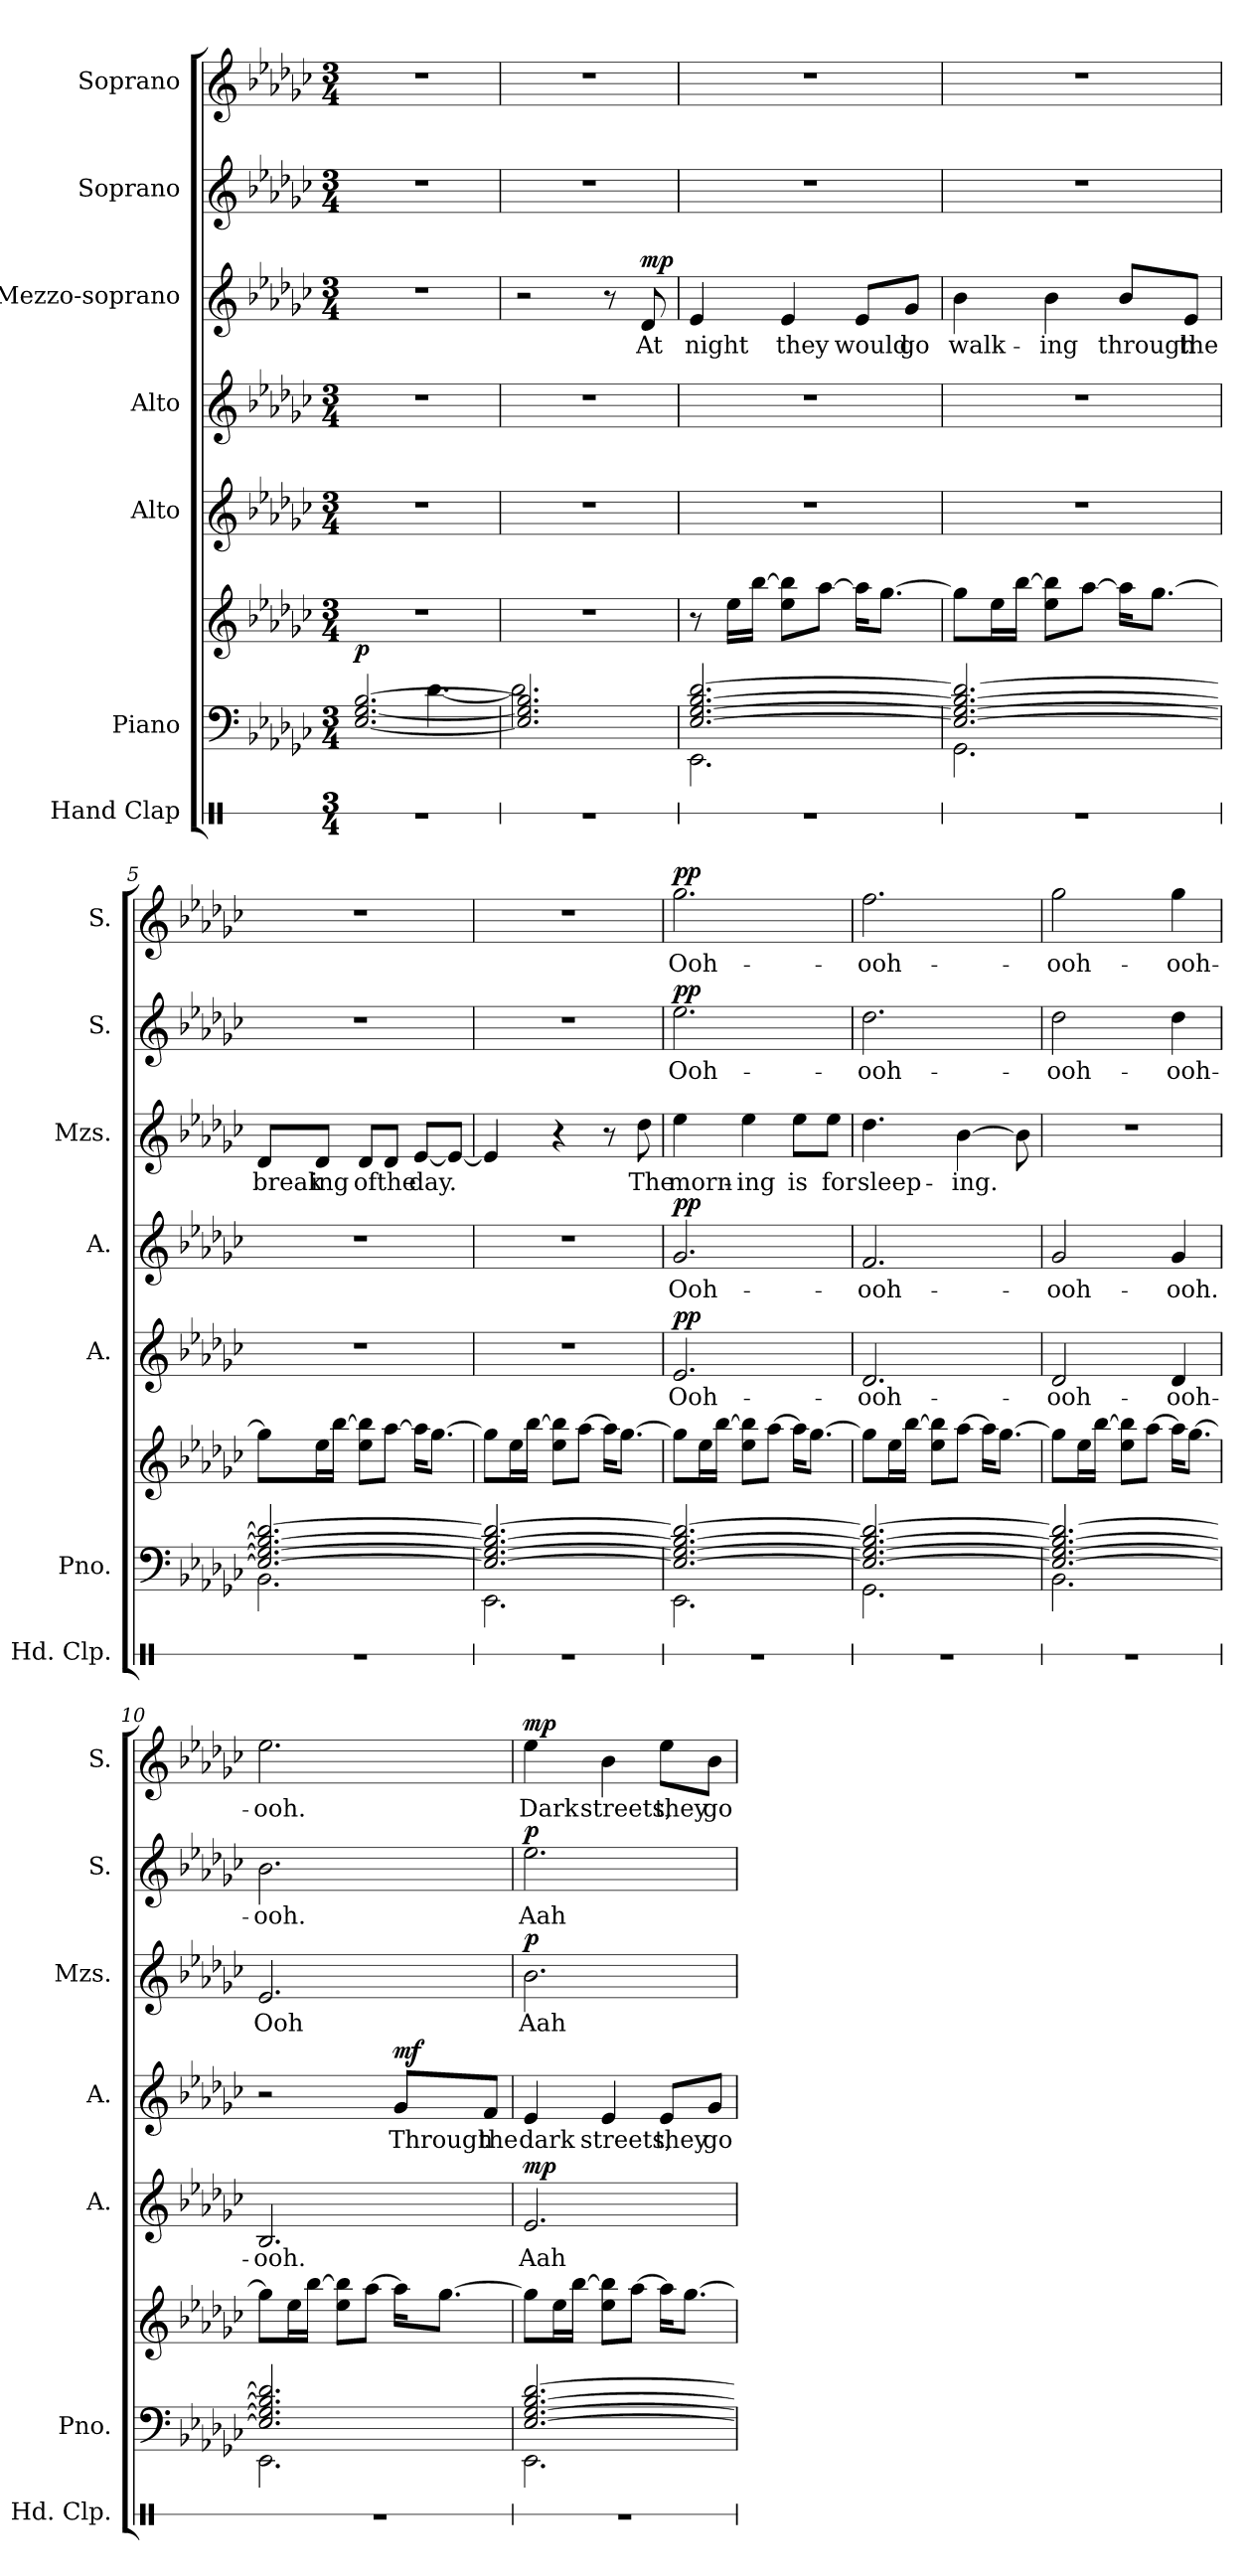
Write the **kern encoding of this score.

**kern	**kern	**kern	**dynam	**kern	**text	**dynam	**kern	**text	**dynam	**kern	**text	**dynam	**kern	**text	**dynam	**kern	**text	**dynam
*part7	*part6	*part6	*part6	*part5	*part5	*part5	*part4	*part4	*part4	*part3	*part3	*part3	*part2	*part2	*part2	*part1	*part1	*part1
*staff8	*staff7	*staff6	*staff6/7	*staff5	*staff5	*staff5	*staff4	*staff4	*staff4	*staff3	*staff3	*staff3	*staff2	*staff2	*staff2	*staff1	*staff1	*staff1
*I"Hand Clap	*I"Piano	*	*	*I"Alto	*	*	*I"Alto	*	*	*I"Mezzo-soprano	*	*	*I"Soprano	*	*	*I"Soprano	*	*
*I'Hd. Clp.	*I'Pno.	*	*	*I'A.	*	*	*I'A.	*	*	*I'Mzs.	*	*	*I'S.	*	*	*I'S.	*	*
*stria1	*	*	*	*	*	*	*	*	*	*	*	*	*	*	*	*	*	*
*clefX	*clefF4	*clefG2	*	*clefG2	*	*	*clefG2	*	*	*clefG2	*	*	*clefG2	*	*	*clefG2	*	*
*k[]	*k[b-e-a-d-g-c-]	*k[b-e-a-d-g-c-]	*	*k[b-e-a-d-g-c-]	*	*	*k[b-e-a-d-g-c-]	*	*	*k[b-e-a-d-g-c-]	*	*	*k[b-e-a-d-g-c-]	*	*	*k[b-e-a-d-g-c-]	*	*
*M3/4	*M3/4	*M3/4	*	*M3/4	*	*	*M3/4	*	*	*M3/4	*	*	*M3/4	*	*	*M3/4	*	*
*MM108	*MM108	*MM108	*	*MM108	*	*	*MM108	*	*	*MM108	*	*	*MM108	*	*	*MM108	*	*
=1	=1	=1	=1	=1	=1	=1	=1	=1	=1	=1	=1	=1	=1	=1	=1	=1	=1	=1
*	*^	*	*	*	*	*	*	*	*	*	*	*	*	*	*	*	*	*
!	!	!	!	!LO:DY:b	!	!	!	!	!	!	!	!	!	!	!	!	!	!	!
2.r	[2.E-/ [2.G-/ [2.B-/	4.ryy	2.r	p	2.r	.	.	2.r	.	.	2.r	.	.	2.r	.	.	2.r	.	.
.	.	[4.d-\	.	.	.	.	.	.	.	.	.	.	.	.	.	.	.	.	.
=2	=2	=2	=2	=2	=2	=2	=2	=2	=2	=2	=2	=2	=2	=2	=2	=2	=2	=2	=2
2.r	2.E-/] 2.G-/] 2.B-/]	2.d-\]	2.r	.	2.r	.	.	2.r	.	.	2r	.	.	2.r	.	.	2.r	.	.
.	.	.	.	.	.	.	.	.	.	.	8r	.	.	.	.	.	.	.	.
!	!	!	!	!	!	!	!	!	!	!	!	!LO:LY:b	!LO:DY:a	!	!	!	!	!	!
.	.	.	.	.	.	.	.	.	.	.	8d-/	At	mp	.	.	.	.	.	.
=3	=3	=3	=3	=3	=3	=3	=3	=3	=3	=3	=3	=3	=3	=3	=3	=3	=3	=3	=3
!	!	!	!	!	!	!	!	!	!	!	!	!LO:LY:b	!	!	!	!	!	!	!
2.r	[2.E-/ [2.G-/ [2.B-/ [2.d-/	2.EE-\	8r	.	2.r	.	.	2.r	.	.	4e-/	night	.	2.r	.	.	2.r	.	.
.	.	.	16ee-\LL	.	.	.	.	.	.	.	.	.	.	.	.	.	.	.	.
.	.	.	[16bb-\JJ	.	.	.	.	.	.	.	.	.	.	.	.	.	.	.	.
!	!	!	!	!	!	!	!	!	!	!	!	!LO:LY:b	!	!	!	!	!	!	!
.	.	.	8ee-\ 8bb-\]L	.	.	.	.	.	.	.	4e-/	they	.	.	.	.	.	.	.
.	.	.	[8aa-\J	.	.	.	.	.	.	.	.	.	.	.	.	.	.	.	.
!	!	!	!	!	!	!	!	!	!	!	!	!LO:LY:b	!	!	!	!	!	!	!
.	.	.	16aa-\KL]	.	.	.	.	.	.	.	8e-/L	would	.	.	.	.	.	.	.
.	.	.	[8.gg-\J	.	.	.	.	.	.	.	.	.	.	.	.	.	.	.	.
!	!	!	!	!	!	!	!	!	!	!	!	!LO:LY:b	!	!	!	!	!	!	!
.	.	.	.	.	.	.	.	.	.	.	8g-/J	go	.	.	.	.	.	.	.
=4	=4	=4	=4	=4	=4	=4	=4	=4	=4	=4	=4	=4	=4	=4	=4	=4	=4	=4	=4
!	!	!	!	!	!	!	!	!	!	!	!	!LO:LY:b	!	!	!	!	!	!	!
2.r	2.E-/_ 2.G-/_ 2.B-/_ 2.d-/_	2.GG-\	8gg-\L]	.	2.r	.	.	2.r	.	.	4b-\	walk-	.	2.r	.	.	2.r	.	.
.	.	.	16ee-\L	.	.	.	.	.	.	.	.	.	.	.	.	.	.	.	.
.	.	.	[16bb-\JJ	.	.	.	.	.	.	.	.	.	.	.	.	.	.	.	.
!	!	!	!	!	!	!	!	!	!	!	!	!LO:LY:b	!	!	!	!	!	!	!
.	.	.	8ee-\ 8bb-\]L	.	.	.	.	.	.	.	4b-\	-ing	.	.	.	.	.	.	.
.	.	.	[8aa-\J	.	.	.	.	.	.	.	.	.	.	.	.	.	.	.	.
!	!	!	!	!	!	!	!	!	!	!	!	!LO:LY:b	!	!	!	!	!	!	!
.	.	.	16aa-\KL]	.	.	.	.	.	.	.	8b-/L	through	.	.	.	.	.	.	.
.	.	.	[8.gg-\J	.	.	.	.	.	.	.	.	.	.	.	.	.	.	.	.
!	!	!	!	!	!	!	!	!	!	!	!	!LO:LY:b	!	!	!	!	!	!	!
.	.	.	.	.	.	.	.	.	.	.	8e-/J	the	.	.	.	.	.	.	.
!!LO:PB:g=z
=5	=5	=5	=5	=5	=5	=5	=5	=5	=5	=5	=5	=5	=5	=5	=5	=5	=5	=5	=5
!	!	!	!	!	!	!	!	!	!	!	!	!LO:LY:b	!	!	!	!	!	!	!
2.r	2.E-/_ 2.G-/_ 2.B-/_ 2.d-/_	2.BB-\	8gg-\L]	.	2.r	.	.	2.r	.	.	8d-/L	break-	.	2.r	.	.	2.r	.	.
!	!	!	!	!	!	!	!	!	!	!	!	!LO:LY:b	!	!	!	!	!	!	!
.	.	.	16ee-\L	.	.	.	.	.	.	.	8d-/J	-ing	.	.	.	.	.	.	.
.	.	.	[16bb-\JJ	.	.	.	.	.	.	.	.	.	.	.	.	.	.	.	.
!	!	!	!	!	!	!	!	!	!	!	!	!LO:LY:b	!	!	!	!	!	!	!
.	.	.	8ee-\ 8bb-\]L	.	.	.	.	.	.	.	8d-/L	of	.	.	.	.	.	.	.
!	!	!	!	!	!	!	!	!	!	!	!	!LO:LY:b	!	!	!	!	!	!	!
.	.	.	[8aa-\J	.	.	.	.	.	.	.	8d-/J	the	.	.	.	.	.	.	.
!	!	!	!	!	!	!	!	!	!	!	!	!LO:LY:b	!	!	!	!	!	!	!
.	.	.	16aa-\KL]	.	.	.	.	.	.	.	[8e-/L	day.	.	.	.	.	.	.	.
.	.	.	[8.gg-\J	.	.	.	.	.	.	.	.	.	.	.	.	.	.	.	.
.	.	.	.	.	.	.	.	.	.	.	8e-/J_	.	.	.	.	.	.	.	.
=6	=6	=6	=6	=6	=6	=6	=6	=6	=6	=6	=6	=6	=6	=6	=6	=6	=6	=6	=6
2.r	2.E-/_ 2.G-/_ 2.B-/_ 2.d-/_	2.EE-\	8gg-\L]	.	2.r	.	.	2.r	.	.	4e-/]	.	.	2.r	.	.	2.r	.	.
.	.	.	16ee-\L	.	.	.	.	.	.	.	.	.	.	.	.	.	.	.	.
.	.	.	[16bb-\JJ	.	.	.	.	.	.	.	.	.	.	.	.	.	.	.	.
.	.	.	8ee-\ 8bb-\]L	.	.	.	.	.	.	.	4r	.	.	.	.	.	.	.	.
.	.	.	[8aa-\J	.	.	.	.	.	.	.	.	.	.	.	.	.	.	.	.
.	.	.	16aa-\KL]	.	.	.	.	.	.	.	8r	.	.	.	.	.	.	.	.
.	.	.	[8.gg-\J	.	.	.	.	.	.	.	.	.	.	.	.	.	.	.	.
!	!	!	!	!	!	!	!	!	!	!	!	!LO:LY:b	!	!	!	!	!	!	!
.	.	.	.	.	.	.	.	.	.	.	8dd-\	The	.	.	.	.	.	.	.
=7	=7	=7	=7	=7	=7	=7	=7	=7	=7	=7	=7	=7	=7	=7	=7	=7	=7	=7	=7
!	!	!	!	!	!	!LO:LY:b	!LO:DY:a	!	!LO:LY:b	!LO:DY:a	!	!LO:LY:b	!	!	!LO:LY:b	!LO:DY:a	!	!LO:LY:b	!LO:DY:a
2.r	2.E-/_ 2.G-/_ 2.B-/_ 2.d-/_	2.EE-\	8gg-\L]	.	2.e-/	Ooh-	pp	2.g-/	Ooh-	pp	4ee-\	morn-	.	2.ee-\	Ooh-	pp	2.gg-\	Ooh-	pp
.	.	.	16ee-\L	.	.	.	.	.	.	.	.	.	.	.	.	.	.	.	.
.	.	.	[16bb-\JJ	.	.	.	.	.	.	.	.	.	.	.	.	.	.	.	.
!	!	!	!	!	!	!	!	!	!	!	!	!LO:LY:b	!	!	!	!	!	!	!
.	.	.	8ee-\ 8bb-\]L	.	.	.	.	.	.	.	4ee-\	-ing	.	.	.	.	.	.	.
.	.	.	[8aa-\J	.	.	.	.	.	.	.	.	.	.	.	.	.	.	.	.
!	!	!	!	!	!	!	!	!	!	!	!	!LO:LY:b	!	!	!	!	!	!	!
.	.	.	16aa-\KL]	.	.	.	.	.	.	.	8ee-\L	is	.	.	.	.	.	.	.
.	.	.	[8.gg-\J	.	.	.	.	.	.	.	.	.	.	.	.	.	.	.	.
!	!	!	!	!	!	!	!	!	!	!	!	!LO:LY:b	!	!	!	!	!	!	!
.	.	.	.	.	.	.	.	.	.	.	8ee-\J	for	.	.	.	.	.	.	.
!!LO:PB:g=z
=8	=8	=8	=8	=8	=8	=8	=8	=8	=8	=8	=8	=8	=8	=8	=8	=8	=8	=8	=8
!	!	!	!	!	!	!LO:LY:b	!	!	!LO:LY:b	!	!	!LO:LY:b	!	!	!LO:LY:b	!	!	!LO:LY:b	!
2.r	2.E-/_ 2.G-/_ 2.B-/_ 2.d-/_	2.GG-\	8gg-\L]	.	2.d-/	-ooh-	.	2.f/	-ooh-	.	4.dd-\	sleep-	.	2.dd-\	-ooh-	.	2.ff\	-ooh-	.
.	.	.	16ee-\L	.	.	.	.	.	.	.	.	.	.	.	.	.	.	.	.
.	.	.	[16bb-\JJ	.	.	.	.	.	.	.	.	.	.	.	.	.	.	.	.
.	.	.	8ee-\ 8bb-\]L	.	.	.	.	.	.	.	.	.	.	.	.	.	.	.	.
!	!	!	!	!	!	!	!	!	!	!	!	!LO:LY:b	!	!	!	!	!	!	!
.	.	.	[8aa-\J	.	.	.	.	.	.	.	[4b-\	-ing.	.	.	.	.	.	.	.
.	.	.	16aa-\KL]	.	.	.	.	.	.	.	.	.	.	.	.	.	.	.	.
.	.	.	[8.gg-\J	.	.	.	.	.	.	.	.	.	.	.	.	.	.	.	.
.	.	.	.	.	.	.	.	.	.	.	8b-\]	.	.	.	.	.	.	.	.
=9	=9	=9	=9	=9	=9	=9	=9	=9	=9	=9	=9	=9	=9	=9	=9	=9	=9	=9	=9
!	!	!	!	!	!	!LO:LY:b	!	!	!LO:LY:b	!	!	!	!	!	!LO:LY:b	!	!	!LO:LY:b	!
2.r	2.E-/_ 2.G-/_ 2.B-/_ 2.d-/_	2.BB-\	8gg-\L]	.	2d-/	-ooh-	.	2g-/	-ooh-	.	2.r	.	.	2dd-\	-ooh-	.	2gg-\	-ooh-	.
.	.	.	16ee-\L	.	.	.	.	.	.	.	.	.	.	.	.	.	.	.	.
.	.	.	[16bb-\JJ	.	.	.	.	.	.	.	.	.	.	.	.	.	.	.	.
.	.	.	8ee-\ 8bb-\]L	.	.	.	.	.	.	.	.	.	.	.	.	.	.	.	.
.	.	.	[8aa-\J	.	.	.	.	.	.	.	.	.	.	.	.	.	.	.	.
!	!	!	!	!	!	!LO:LY:b	!	!	!LO:LY:b	!	!	!	!	!	!LO:LY:b	!	!	!LO:LY:b	!
.	.	.	16aa-\KL]	.	4d-/	-ooh-	.	4g-/	-ooh.	.	.	.	.	4dd-\	-ooh-	.	4gg-\	-ooh-	.
.	.	.	[8.gg-\J	.	.	.	.	.	.	.	.	.	.	.	.	.	.	.	.
=10	=10	=10	=10	=10	=10	=10	=10	=10	=10	=10	=10	=10	=10	=10	=10	=10	=10	=10	=10
!	!	!	!	!	!	!LO:LY:b	!	!	!	!	!	!LO:LY:b	!	!	!LO:LY:b	!	!	!LO:LY:b	!
2.r	2.E-/] 2.G-/] 2.B-/] 2.d-/]	2.EE-\	8gg-\L]	.	2.B-/	-ooh.	.	2r	.	.	2.e-/	Ooh	.	2.b-\	-ooh.	.	2.ee-\	-ooh.	.
.	.	.	16ee-\L	.	.	.	.	.	.	.	.	.	.	.	.	.	.	.	.
.	.	.	[16bb-\JJ	.	.	.	.	.	.	.	.	.	.	.	.	.	.	.	.
.	.	.	8ee-\ 8bb-\]L	.	.	.	.	.	.	.	.	.	.	.	.	.	.	.	.
.	.	.	[8aa-\J	.	.	.	.	.	.	.	.	.	.	.	.	.	.	.	.
!	!	!	!	!	!	!	!	!	!LO:LY:b	!LO:DY:a	!	!	!	!	!	!	!	!	!
.	.	.	16aa-\KL]	.	.	.	.	8g-/L	Through	mf	.	.	.	.	.	.	.	.	.
.	.	.	[8.gg-\J	.	.	.	.	.	.	.	.	.	.	.	.	.	.	.	.
!	!	!	!	!	!	!	!	!	!LO:LY:b	!	!	!	!	!	!	!	!	!	!
.	.	.	.	.	.	.	.	8f/J	the	.	.	.	.	.	.	.	.	.	.
!!LO:PB:g=z
=11	=11	=11	=11	=11	=11	=11	=11	=11	=11	=11	=11	=11	=11	=11	=11	=11	=11	=11	=11
!	!	!	!	!	!	!LO:LY:b	!LO:DY:a	!	!LO:LY:b	!	!	!LO:LY:b	!LO:DY:a	!	!LO:LY:b	!LO:DY:a	!	!LO:LY:b	!LO:DY:a
2.r	[2.E-/ [2.G-/ [2.B-/ [2.d-/	2.EE-\	8gg-\L]	.	2.e-/	Aah-	mp	4e-/	dark	.	2.b-\	Aah-	p	2.ee-\	Aah-	p	4ee-\	Dark	mp
.	.	.	16ee-\L	.	.	.	.	.	.	.	.	.	.	.	.	.	.	.	.
.	.	.	[16bb-\JJ	.	.	.	.	.	.	.	.	.	.	.	.	.	.	.	.
!	!	!	!	!	!	!	!	!	!LO:LY:b	!	!	!	!	!	!	!	!	!LO:LY:b	!
.	.	.	8ee-\ 8bb-\]L	.	.	.	.	4e-/	streets,	.	.	.	.	.	.	.	4b-\	streets,	.
.	.	.	[8aa-\J	.	.	.	.	.	.	.	.	.	.	.	.	.	.	.	.
!	!	!	!	!	!	!	!	!	!LO:LY:b	!	!	!	!	!	!	!	!	!LO:LY:b	!
.	.	.	16aa-\KL]	.	.	.	.	8e-/L	they	.	.	.	.	.	.	.	8ee-\L	they	.
.	.	.	[8.gg-\J	.	.	.	.	.	.	.	.	.	.	.	.	.	.	.	.
!	!	!	!	!	!	!	!	!	!LO:LY:b	!	!	!	!	!	!	!	!	!LO:LY:b	!
.	.	.	.	.	.	.	.	8g-/J	go	.	.	.	.	.	.	.	8b-\J	go	.
*	*v	*v	*	*	*	*	*	*	*	*	*	*	*	*	*	*	*	*	*
=	=	=	=	=	=	=	=	=	=	=	=	=	=	=	=	=	=	=
*-	*-	*-	*-	*-	*-	*-	*-	*-	*-	*-	*-	*-	*-	*-	*-	*-	*-	*-
